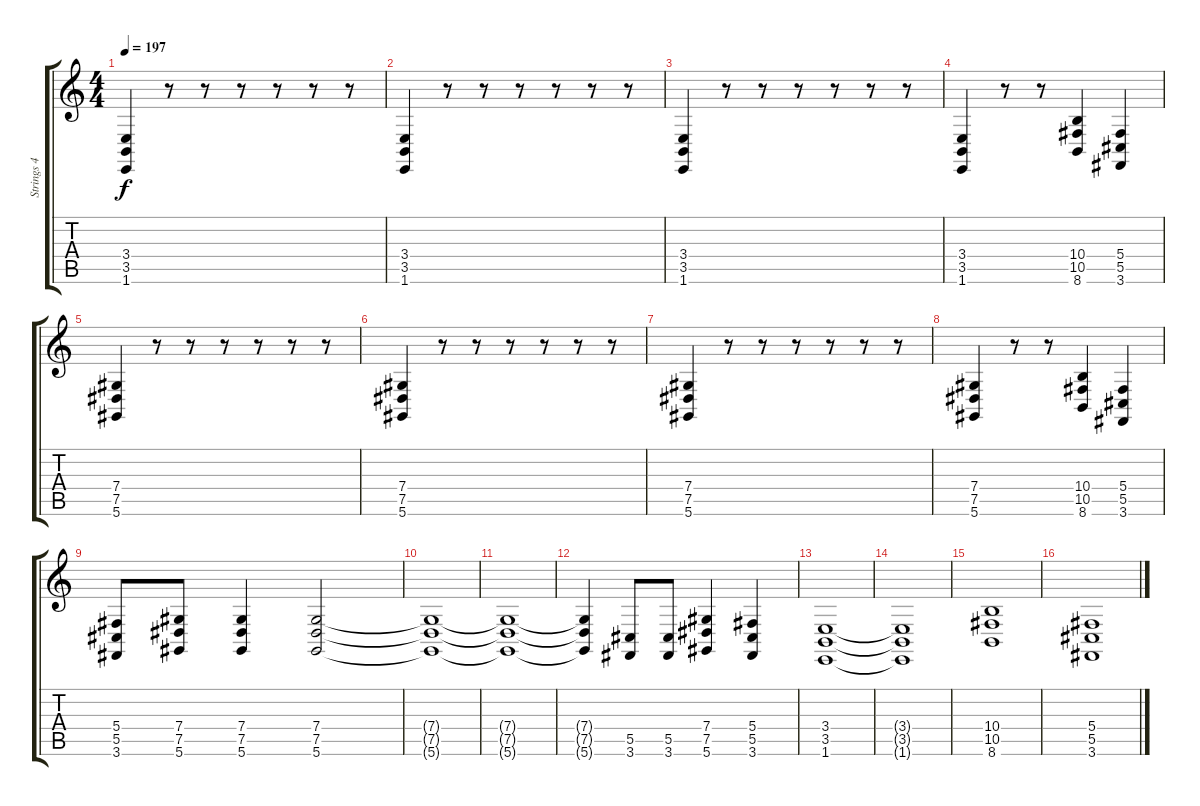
\track ("Strings 4" "Strings 4") {instrument stringensemble2}
\staff {score tabs}
\tuning (Eb4 Bb3 Gb3 Db3 Ab2 Eb2) {hide}
\ts (4 4)
\tempo 197
\clef g2
\ks c
(3.4 3.5 1.6).4{dy f} r.8 r.8 r.8 r.8 r.8 r.8 |
(3.4 3.5 1.6).4 r.8 r.8 r.8 r.8 r.8 r.8 |
(3.4 3.5 1.6).4 r.8 r.8 r.8 r.8 r.8 r.8 |
(3.4 3.5 1.6).4 r.8 r.8 (10.4 10.5 8.6).4 (5.4 5.5 3.6).4 |
(7.4 7.5 5.6).4 r.8 r.8 r.8 r.8 r.8 r.8 |
(7.4 7.5 5.6).4 r.8 r.8 r.8 r.8 r.8 r.8 |
(7.4 7.5 5.6).4 r.8 r.8 r.8 r.8 r.8 r.8 |
(7.4 7.5 5.6).4 r.8 r.8 (10.4 10.5 8.6).4 (5.4 5.5 3.6).4 |
\section ("" "")
(5.4 5.5 3.6).8{volume 10} (7.4 7.5 5.6).8 (7.4 7.5 5.6).4 (7.4 7.5 5.6).2 |
(7.4{t} 7.5{t} 5.6{t}).1 |
(7.4{t} 7.5{t} 5.6{t}).1 |
(7.4{t} 7.5{t} 5.6{t}).4 (5.5 3.6).8 (5.5 3.6).8 (7.4 7.5 5.6).4 (5.4 5.5 3.6).4 |
(3.4 3.5 1.6).1 |
(3.4{t} 3.5{t} 1.6{t}).1 |
(10.4 10.5 8.6).1 |
(5.4 5.5 3.6).1
